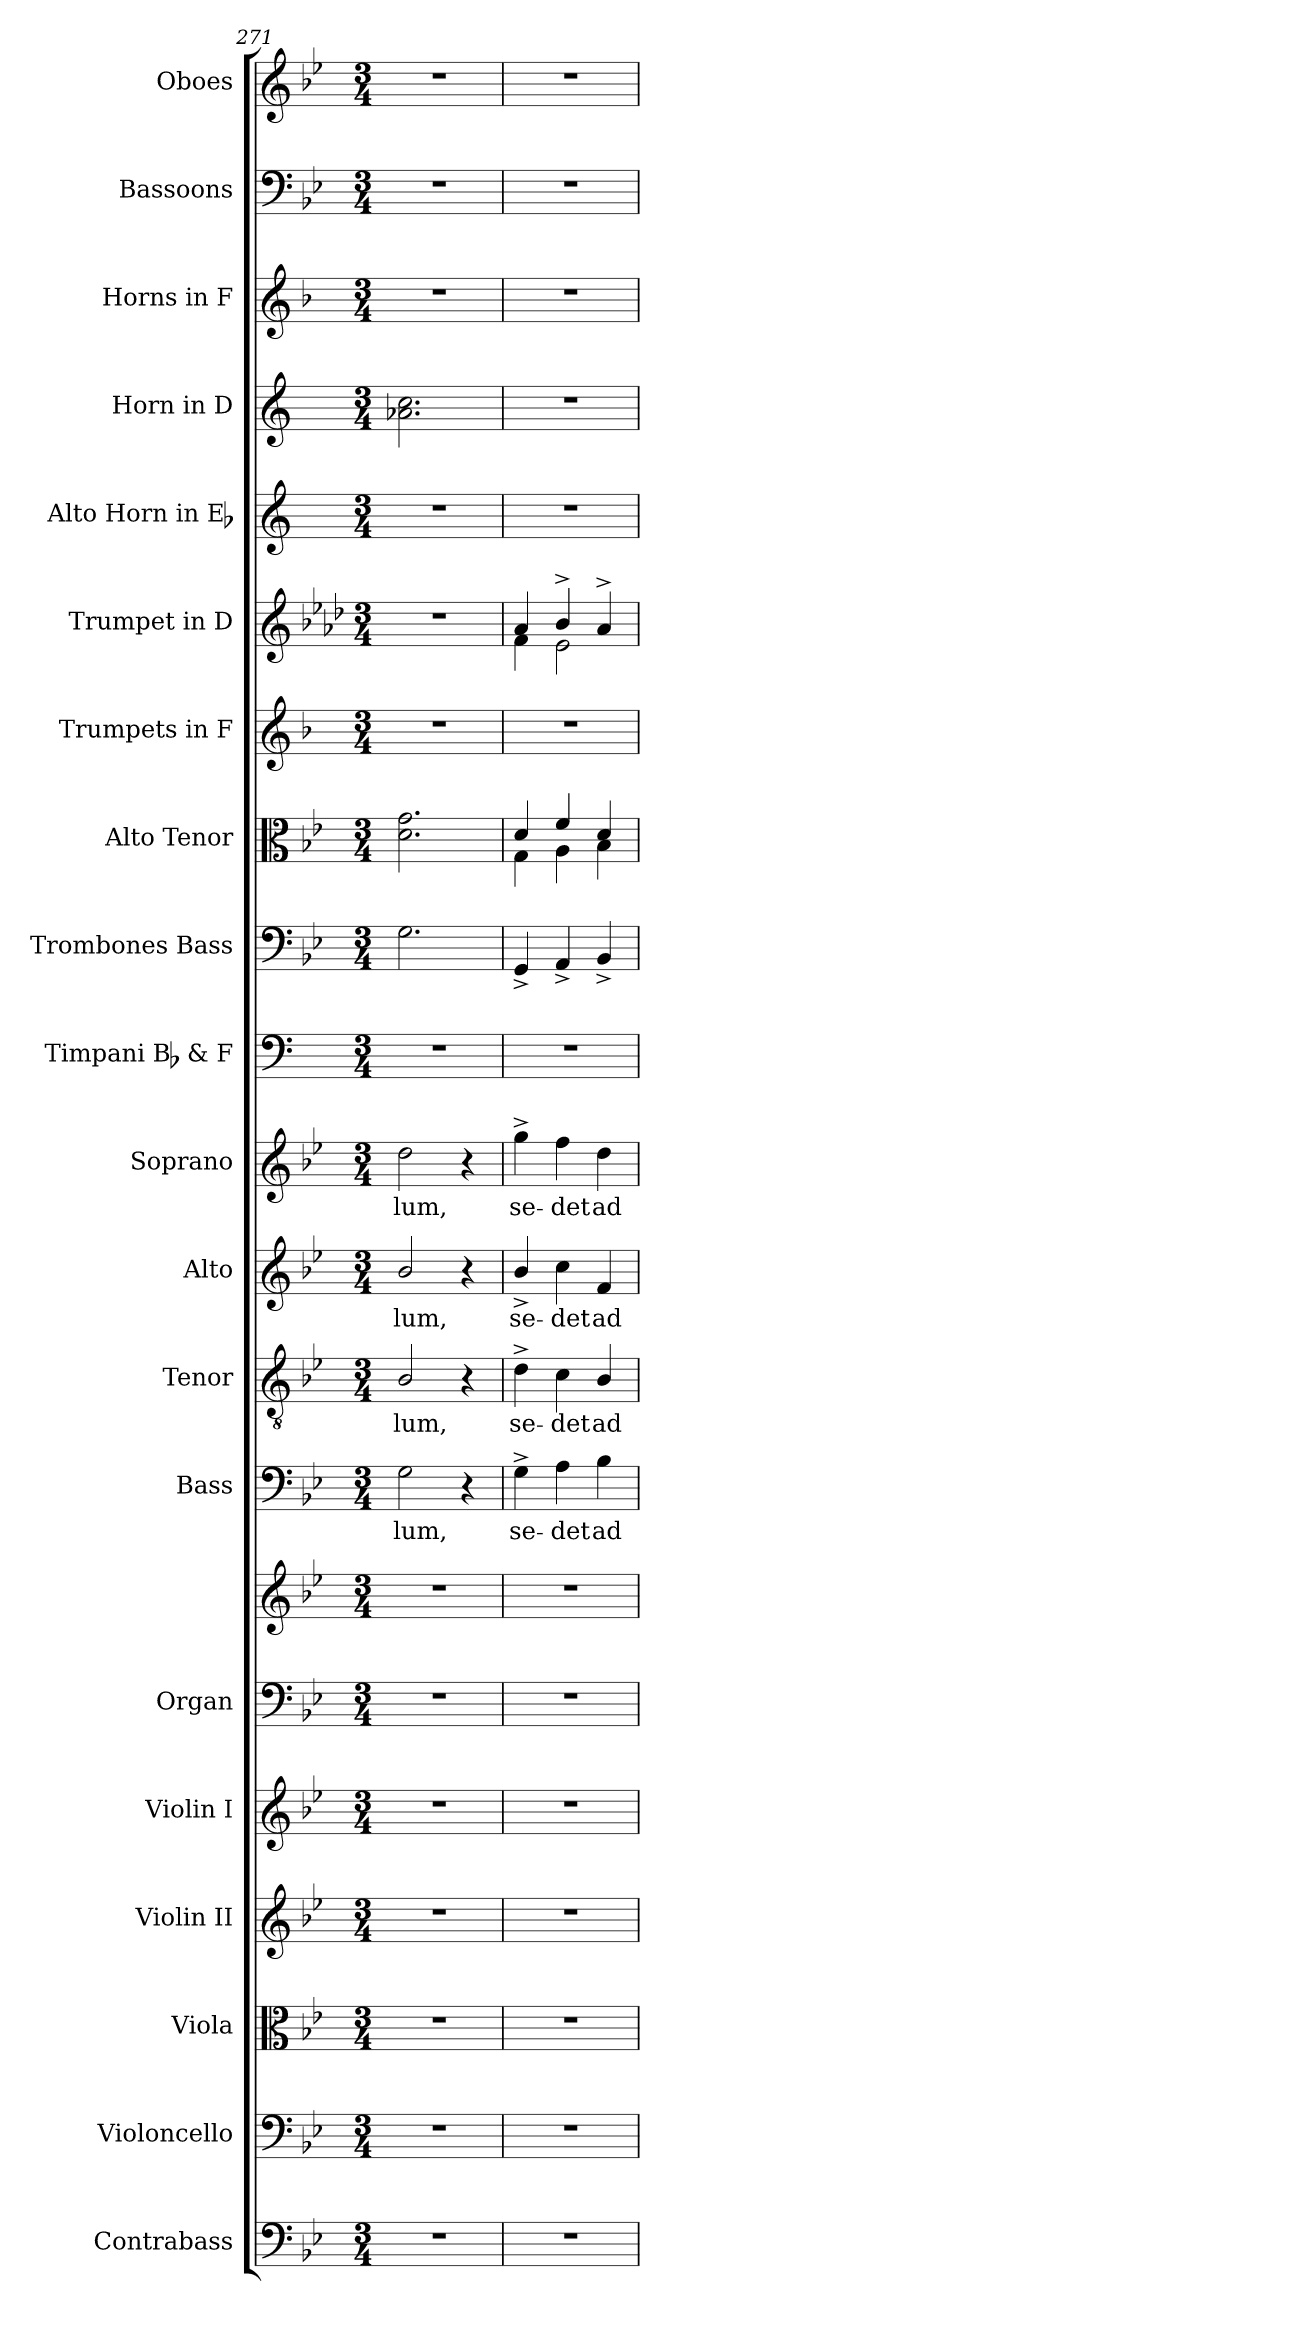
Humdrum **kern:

**kern	**kern	**kern	**kern	**kern	**kern	**kern	**kern	**text	**kern	**text	**kern	**text	**kern	**text	**kern	**kern	**kern	**kern	**kern	**kern	**kern	**kern	**kern	**kern
*part20	*part19	*part18	*part17	*part16	*part15	*part15	*part14	*part14	*part13	*part13	*part12	*part12	*part11	*part11	*part10	*part9	*part8	*part7	*part6	*part5	*part4	*part3	*part2	*part1
*staff21	*staff20	*staff19	*staff18	*staff17	*staff16	*staff15	*staff14	*staff14	*staff13	*staff13	*staff12	*staff12	*staff11	*staff11	*staff10	*staff9	*staff8	*staff7	*staff6	*staff5	*staff4	*staff3	*staff2	*staff1
*I"Contrabass	*I"Violoncello	*I"Viola	*I"Violin II	*I"Violin I	*I"Organ	*	*I"Bass	*	*I"Tenor	*	*I"Alto	*	*I"Soprano	*	*I"Timpani Bb & F	*I"Trombones  Bass	*I"Alto Tenor	*I"Trumpets in F	*I"Trumpet in D	*I"Alto Horn in Eb	*I"Horn in D	*I"Horns in F	*I"Bassoons	*I"Oboes
*I'Cb.	*I'Vc.	*I'Vla.	*I'Vln. II	*I'Vln. I	*I'Org.	*	*I'B.	*	*I'T.	*	*I'A.	*	*I'S.	*	*I'Timp.	*	*	*	*	*	*	*I'Hn.	*I'Bsn.	*I'Ob.
*clefF4	*clefF4	*clefC3	*clefG2	*clefG2	*clefF4	*clefG2	*clefF4	*	*clefGv2	*	*clefG2	*	*clefG2	*	*clefF4	*clefF4	*clefC3	*clefG2	*clefG2	*clefG2	*clefG2	*clefG2	*clefF4	*clefG2
*ITrd7c12	*	*	*	*	*	*	*	*	*ITrd7c12	*	*	*	*	*	*	*	*	*ITrd4c7	*ITrd-1c-2	*ITrd5c8	*ITrd6c10	*ITrd4c7	*	*
*k[b-e-]	*k[b-e-]	*k[b-e-]	*k[b-e-]	*k[b-e-]	*k[b-e-]	*k[b-e-]	*k[b-e-]	*	*k[b-e-]	*	*k[b-e-]	*	*k[b-e-]	*	*k[]	*k[b-e-]	*k[b-e-]	*k[b-e-]	*k[b-e-]	*k[f#c#g#d#]	*k[f#c#]	*k[b-e-]	*k[b-e-]	*k[b-e-]
*B-:	*B-:	*B-:	*B-:	*B-:	*B-:	*B-:	*B-:	*	*B-:	*	*B-:	*	*B-:	*	*C:	*B-:	*B-:	*B-:	*B-:	*E:	*D:	*B-:	*B-:	*B-:
*M3/4	*M3/4	*M3/4	*M3/4	*M3/4	*M3/4	*M3/4	*M3/4	*	*M3/4	*	*M3/4	*	*M3/4	*	*M3/4	*M3/4	*M3/4	*M3/4	*M3/4	*M3/4	*M3/4	*M3/4	*M3/4	*M3/4
=271	=271	=271	=271	=271	=271	=271	=271	=271	=271	=271	=271	=271	=271	=271	=271	=271	=271	=271	=271	=271	=271	=271	=271	=271
!LO:N:vis=1	!LO:N:vis=1	!LO:N:vis=1	!LO:N:vis=1	!LO:N:vis=1	!LO:N:vis=1	!LO:N:vis=1	!	!	!	!	!	!	!	!	!	!	!	!	!	!	!	!	!	!
!	!	!	!	!	!	!	!	!LO:LY:b:color=#000000	!	!	!	!	!	!	!	!	!	!	!	!	!	!	!	!
!	!	!	!	!	!	!	!	!	!	!LO:LY:b:color=#000000	!	!	!	!	!	!	!	!	!	!	!	!	!	!
!	!	!	!	!	!	!	!	!	!	!	!	!LO:LY:b:color=#000000	!	!	!	!	!	!	!	!	!	!	!	!
!	!	!	!	!	!	!	!	!	!	!	!	!	!	!LO:LY:b:color=#000000	!LO:N:vis=1	!	!	!LO:N:vis=1	!LO:N:vis=1	!LO:N:vis=1	!	!LO:N:vis=1	!LO:N:vis=1	!LO:N:vis=1
2.r	2.r	2.r	2.r	2.r	2.r	2.r	2Gi\	-lum,	2BB-i/	-lum,	2b-i/	-lum,	2ddi\	-lum,	2.r	2.Gi\	2.di\ 2.gi	2.r	2.r	2.r	2.B-Xi\ 2.di	2.r	2.r	2.r
.	.	.	.	.	.	.	4r	.	4r	.	4r	.	4r	.	.	.	.	.	.	.	.	.	.	.
=272	=272	=272	=272	=272	=272	=272	=272	=272	=272	=272	=272	=272	=272	=272	=272	=272	=272	=272	=272	=272	=272	=272	=272	=272
!LO:N:vis=1	!LO:N:vis=1	!LO:N:vis=1	!LO:N:vis=1	!LO:N:vis=1	!LO:N:vis=1	!LO:N:vis=1	!	!	!	!	!	!	!	!	!	!	!	!	!	!	!	!	!	!
!	!	!	!	!	!	!	!	!LO:LY:b:color=#000000	!	!	!	!	!	!	!	!	!	!	!	!	!	!	!	!
!	!	!	!	!	!	!	!	!	!	!LO:LY:b:color=#000000	!	!	!	!	!	!	!	!	!	!	!	!	!	!
!	!	!	!	!	!	!	!	!	!	!	!	!LO:LY:b:color=#000000	!	!	!	!	!	!	!	!	!	!	!	!
!	!	!	!	!	!	!	!	!	!	!	!	!	!	!LO:LY:b:color=#000000	!LO:N:vis=1	!	!	!LO:N:vis=1	!	!LO:N:vis=1	!LO:N:vis=1	!LO:N:vis=1	!LO:N:vis=1	!LO:N:vis=1
*	*	*	*	*	*	*	*	*	*	*	*	*	*	*	*	*	*^	*	*^	*	*	*	*	*
2.r	2.r	2.r	2.r	2.r	2.r	2.r	4G^i\	se-	4D^i\	se-	4b-^i/	se-	4gg^i\	se-	2.r	4GG^i/	4di/	4Gi\	2.r	4b-i/	4gi\	2.r	2.r	2.r	2.r	2.r
!	!	!	!	!	!	!	!	!LO:LY:b:color=#000000	!	!	!	!	!	!	!	!	!	!	!	!	!	!	!	!	!	!
!	!	!	!	!	!	!	!	!	!	!LO:LY:b:color=#000000	!	!	!	!	!	!	!	!	!	!	!	!	!	!	!	!
!	!	!	!	!	!	!	!	!	!	!	!	!LO:LY:b:color=#000000	!	!	!	!	!	!	!	!	!	!	!	!	!	!
!	!	!	!	!	!	!	!	!	!	!	!	!	!	!LO:LY:b:color=#000000	!	!	!	!	!	!	!	!	!	!	!	!
.	.	.	.	.	.	.	4Ai\	-det	4Ci\	-det	4cci\	-det	4ffi\	-det	.	4AA^i/	4fi/	4Ai\	.	4cc^i/	2fi\	.	.	.	.	.
!	!	!	!	!	!	!	!	!LO:LY:b:color=#000000	!	!	!	!	!	!	!	!	!	!	!	!	!	!	!	!	!	!
!	!	!	!	!	!	!	!	!	!	!LO:LY:b:color=#000000	!	!	!	!	!	!	!	!	!	!	!	!	!	!	!	!
!	!	!	!	!	!	!	!	!	!	!	!	!LO:LY:b:color=#000000	!	!	!	!	!	!	!	!	!	!	!	!	!	!
!	!	!	!	!	!	!	!	!	!	!	!	!	!	!LO:LY:b:color=#000000	!	!	!	!	!	!	!	!	!	!	!	!
.	.	.	.	.	.	.	4B-i\	ad	4BB-i/	ad	4fi/	ad	4ddi\	ad	.	4BB-^i/	4di/	4B-i\	.	4b-^i/	.	.	.	.	.	.
*	*	*	*	*	*	*	*	*	*	*	*	*	*	*	*	*	*v	*v	*	*v	*v	*	*	*	*	*
=	=	=	=	=	=	=	=	=	=	=	=	=	=	=	=	=	=	=	=	=	=	=	=	=
*-	*-	*-	*-	*-	*-	*-	*-	*-	*-	*-	*-	*-	*-	*-	*-	*-	*-	*-	*-	*-	*-	*-	*-	*-
